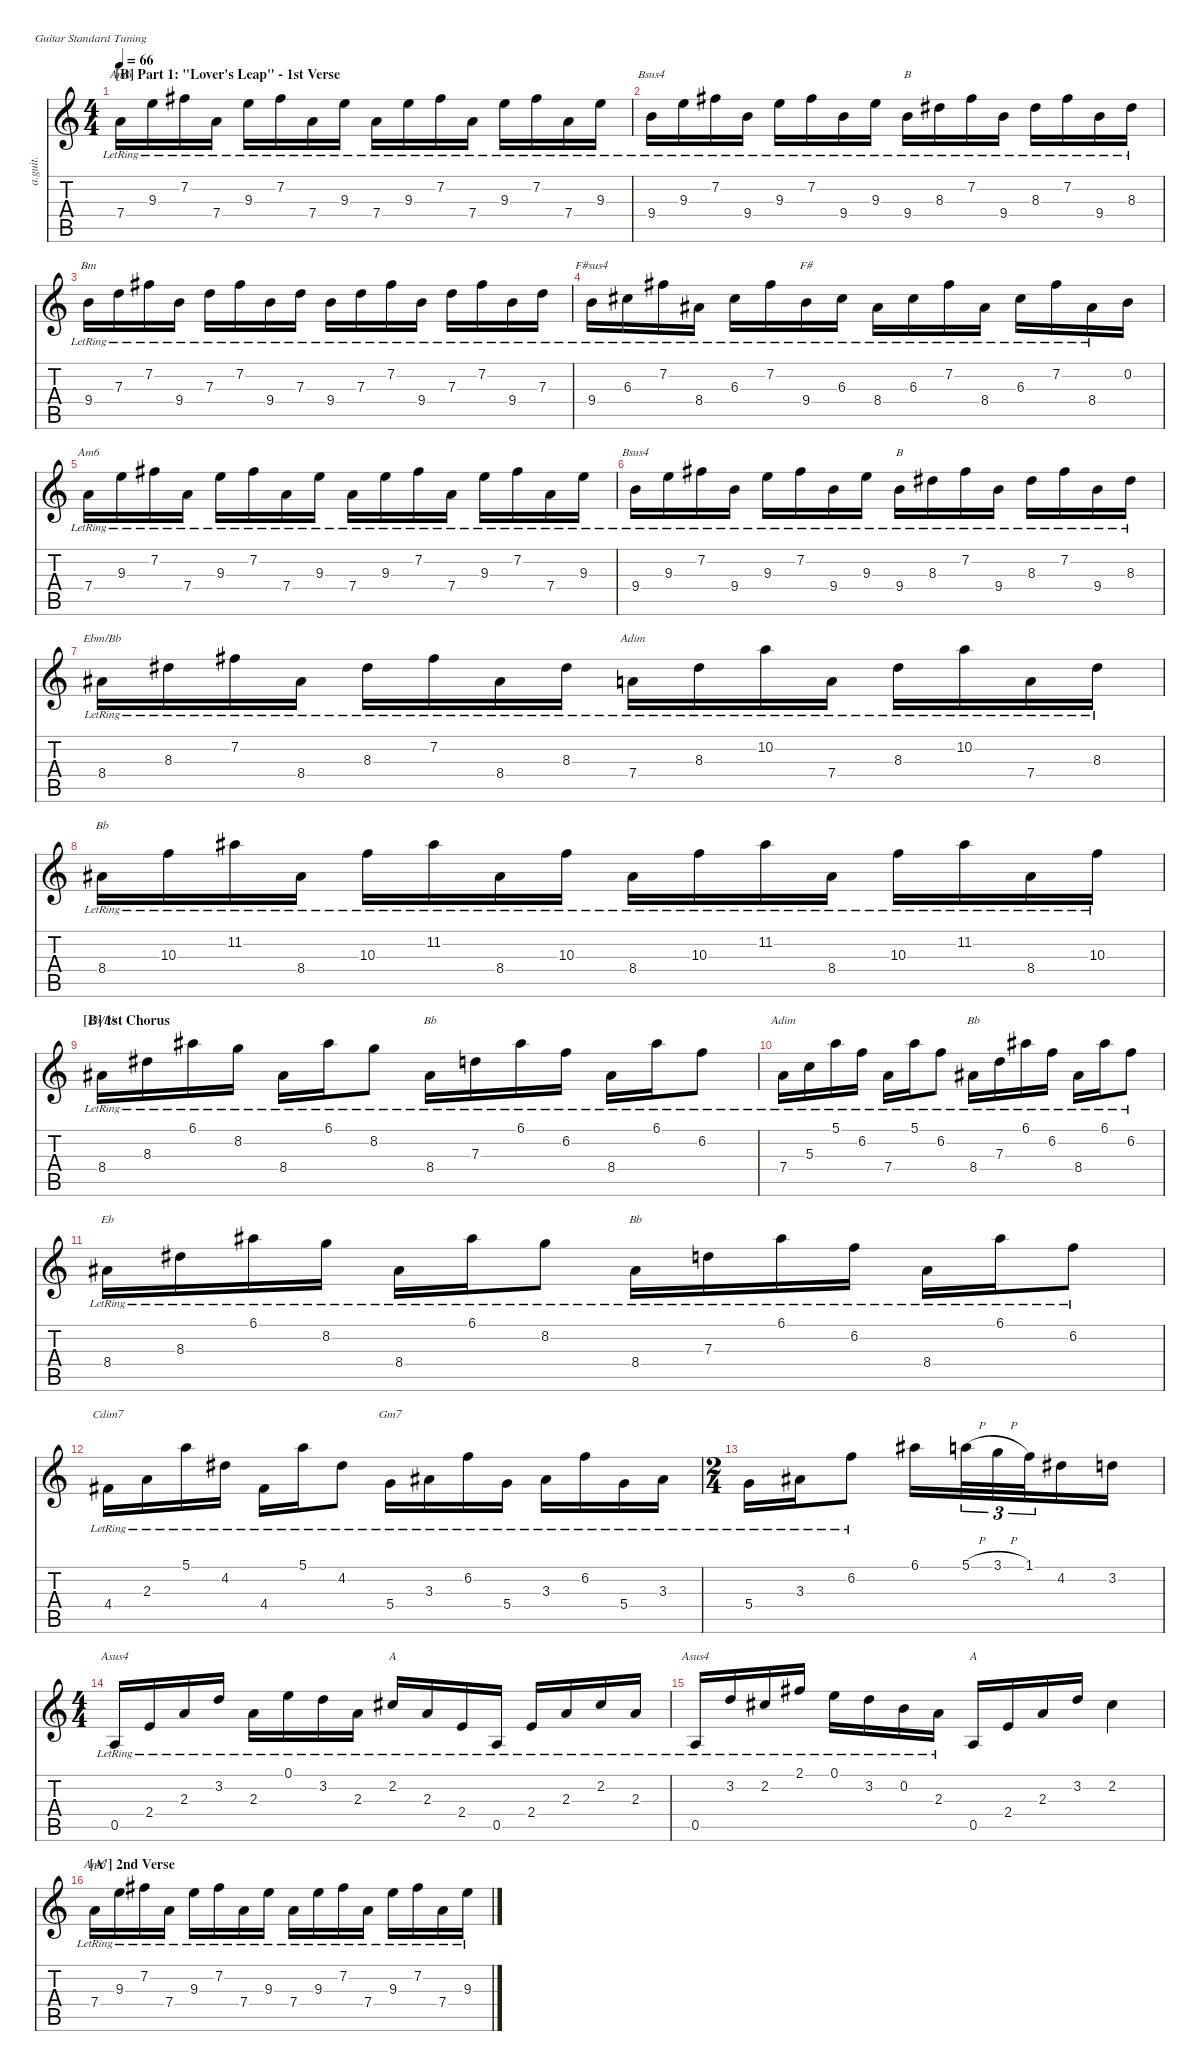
\defaultSystemsLayout 4
\hideDynamics
\bracketExtendMode nobrackets
\track ("A.Guitar II" "a.guit.") {instrument acousticguitarsteel}
\staff {score tabs}
\tuning (E4 B3 G3 D3 A2 E2)
\chord ("Am6" x x x 7 x x) {firstfret 7 showdiagram false showfingering false}
\chord ("Bsus4" x x x 9 x x) {firstfret 9 showdiagram false showfingering false}
\chord ("B" x x x 9 x x) {firstfret 9 showdiagram false showfingering false}
\chord ("Bm" x x x 9 x x) {firstfret 9 showdiagram false showfingering false}
\chord ("F#sus4" x x x 9 x x) {firstfret 9 showdiagram false showfingering false}
\chord ("F#" x x x 9 x x) {firstfret 9 showdiagram false showfingering false}
\chord ("Ebm/Bb" x x x 8 x x) {firstfret 8 showdiagram false showfingering false}
\chord ("Adim" x x x 7 x x) {firstfret 7 showdiagram false showfingering false}
\chord ("Bb" x x x 8 x x) {firstfret 8 showdiagram false showfingering false}
\chord ("Eb/Bb" x x x 8 x x) {firstfret 8 showdiagram false showfingering false}
\chord ("Eb" x x x 8 x x) {firstfret 8 showdiagram false showfingering false}
\chord ("Cdim7" x x x 4 x x) {showdiagram false showfingering false}
\chord ("Gm7" x x x 5 x x) {showdiagram false showfingering false}
\chord ("Asus4" x x x x 0 x) {showdiagram false showfingering false}
\chord ("A" x 2 x x x x) {showdiagram false showfingering false}
\chord ("A" x x x x 0 x) {showdiagram false showfingering false}
\ts (4 4)
\section ("B" "Part 1: \"Lover's Leap\" - 1st Verse")
\tempo 66
\clef g2
\ks c
7.4{lr}.16{ch "Am6" dy mf instrument acousticguitarsteel} 9.3{lr}.16 7.2{lr acc #}.16 7.4{lr}.16 9.3{lr}.16 7.2{lr acc #}.16 7.4{lr}.16 9.3{lr}.16 7.4{lr}.16 9.3{lr}.16 7.2{lr acc #}.16 7.4{lr}.16 9.3{lr}.16 7.2{lr acc #}.16 7.4{lr}.16 9.3{lr}.16 |
9.4{lr}.16{ch "Bsus4"} 9.3{lr}.16 7.2{lr acc #}.16 9.4{lr}.16 9.3{lr}.16 7.2{lr acc #}.16 9.4{lr}.16 9.3{lr}.16 9.4{lr}.16{ch "B"} 8.3{lr acc #}.16 7.2{lr acc #}.16 9.4{lr}.16 8.3{lr acc #}.16 7.2{lr acc #}.16 9.4{lr}.16 8.3{lr acc #}.16 |
9.4{lr}.16{ch "Bm"} 7.3{lr}.16 7.2{lr acc #}.16 9.4{lr}.16 7.3{lr}.16 7.2{lr acc #}.16 9.4{lr}.16 7.3{lr}.16 9.4{lr}.16 7.3{lr}.16 7.2{lr acc #}.16 9.4{lr}.16 7.3{lr}.16 7.2{lr acc #}.16 9.4{lr}.16 7.3{lr}.16 |
9.4{lr}.16{ch "F#sus4"} 6.3{lr acc #}.16 7.2{lr acc #}.16 8.4{lr acc #}.16 6.3{lr acc #}.16 7.2{lr acc #}.16 9.4{lr}.16{ch "F#"} 6.3{lr acc #}.16 8.4{lr acc #}.16 6.3{lr acc #}.16 7.2{lr acc #}.16 8.4{lr acc #}.16 6.3{lr acc #}.16 7.2{lr acc #}.16 8.4{lr acc #}.16 0.2.16 |
7.4{lr}.16{ch "Am6"} 9.3{lr}.16 7.2{lr acc #}.16 7.4{lr}.16 9.3{lr}.16 7.2{lr acc #}.16 7.4{lr}.16 9.3{lr}.16 7.4{lr}.16 9.3{lr}.16 7.2{lr acc #}.16 7.4{lr}.16 9.3{lr}.16 7.2{lr acc #}.16 7.4{lr}.16 9.3{lr}.16 |
9.4{lr}.16{ch "Bsus4"} 9.3{lr}.16 7.2{lr acc #}.16 9.4{lr}.16 9.3{lr}.16 7.2{lr acc #}.16 9.4{lr}.16 9.3{lr}.16 9.4{lr}.16{ch "B"} 8.3{lr acc #}.16 7.2{lr acc #}.16 9.4{lr}.16 8.3{lr acc #}.16 7.2{lr acc #}.16 9.4{lr}.16 8.3{lr acc #}.16 |
8.4{lr acc #}.16{ch "Ebm/Bb"} 8.3{lr acc #}.16 7.2{lr acc #}.16 8.4{lr acc #}.16 8.3{lr acc #}.16 7.2{lr acc #}.16 8.4{lr acc #}.16 8.3{lr acc #}.16 7.4{lr}.16{ch "Adim"} 8.3{lr acc #}.16 10.2{lr}.16 7.4{lr}.16 8.3{lr acc #}.16 10.2{lr}.16 7.4{lr}.16 8.3{lr acc #}.16 |
8.4{lr acc #}.16{ch "Bb"} 10.3{lr}.16 11.2{lr acc #}.16 8.4{lr acc #}.16 10.3{lr}.16 11.2{lr acc #}.16 8.4{lr acc #}.16 10.3{lr}.16 8.4{lr acc #}.16 10.3{lr}.16 11.2{lr acc #}.16 8.4{lr acc #}.16 10.3{lr}.16 11.2{lr acc #}.16 8.4{lr acc #}.16 10.3{lr}.16 |
\section ("B" "1st Chorus")
8.4{lr acc #}.16{ch "Eb/Bb"} 8.3{lr acc #}.16 6.1{lr acc #}.16 8.2{lr}.16 8.4{lr acc #}.16 6.1{lr acc #}.16 8.2{lr}.8 8.4{lr acc #}.16{ch "Bb"} 7.3{lr}.16 6.1{lr acc #}.16 6.2{lr}.16 8.4{lr acc #}.16 6.1{lr acc #}.16 6.2{lr}.8 |
7.4{lr}.16{ch "Adim"} 5.3{lr}.16 5.1{lr}.16 6.2{lr}.16 7.4{lr}.16 5.1{lr}.16 6.2{lr}.8 8.4{lr acc #}.16{ch "Bb"} 7.3{lr}.16 6.1{lr acc #}.16 6.2{lr}.16 8.4{lr acc #}.16 6.1{lr acc #}.16 6.2{lr}.8 |
8.4{lr acc #}.16{ch "Eb"} 8.3{lr acc #}.16 6.1{lr acc #}.16 8.2{lr}.16 8.4{lr acc #}.16 6.1{lr acc #}.16 8.2{lr}.8 8.4{lr acc #}.16{ch "Bb"} 7.3{lr}.16 6.1{lr acc #}.16 6.2{lr}.16 8.4{lr acc #}.16 6.1{lr acc #}.16 6.2{lr}.8 |
4.4{lr acc #}.16{ch "Cdim7"} 2.3{lr}.16 5.1{lr}.16 4.2{lr acc #}.16 4.4{lr acc #}.16 5.1{lr}.16 4.2{lr acc #}.8 5.4{lr}.16{ch "Gm7"} 3.3{lr acc #}.16 6.2{lr}.16 5.4{lr}.16 3.3{lr acc #}.16 6.2{lr}.16 5.4{lr}.16 3.3{lr acc #}.16 |
\ts (2 4)
\beaming (8 2 2)
5.4{lr}.16 3.3{lr acc #}.16 6.2{lr}.8 6.1{acc #}.16{beam merge} 5.1{h}.32{tu (3 2)} 3.1{h}.32{tu (3 2)} 1.1.32{tu (3 2) beam merge} 4.2{acc #}.16 3.2.16 |
\ts (4 4)
\beaming (8 2 2 2 2)
0.5{lr}.16{ch "Asus4"} 2.4{lr}.16 2.3{lr}.16 3.2{lr}.16 2.3{lr}.16 0.1{lr}.16 3.2{lr}.16 2.3{lr}.16 2.2{lr acc #}.16{ch "A"} 2.3{lr}.16 2.4{lr}.16 0.5{lr}.16 2.4{lr}.16 2.3{lr}.16 2.2{lr acc #}.16 2.3{lr}.16 |
0.5{lr}.16{ch "Asus4"} 3.2{lr}.16 2.2{lr acc #}.16 2.1{lr acc #}.16 0.1{lr}.16 3.2{lr}.16 0.2{lr}.16 2.3{lr}.16 0.5.16{ch "A"} 2.4.16 2.3.16 3.2.16 2.2{acc #}.4 |
\section ("A'" "2nd Verse")
7.4{lr}.16{ch "Am6"} 9.3{lr}.16 7.2{lr acc #}.16 7.4{lr}.16 9.3{lr}.16 7.2{lr acc #}.16 7.4{lr}.16 9.3{lr}.16 7.4{lr}.16 9.3{lr}.16 7.2{lr acc #}.16 7.4{lr}.16 9.3{lr}.16 7.2{lr acc #}.16 7.4{lr}.16 9.3{lr}.16
